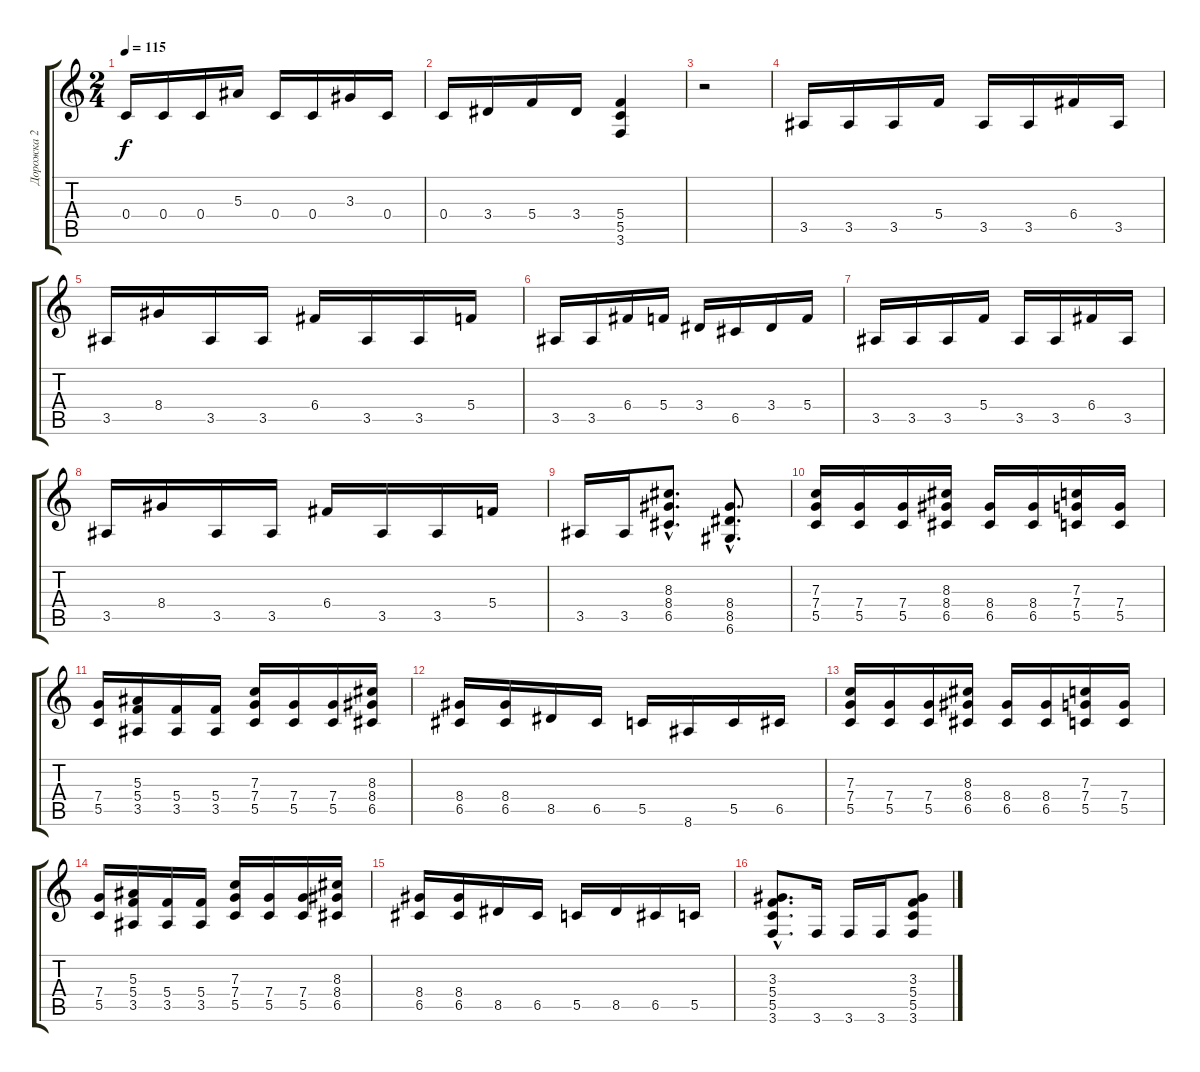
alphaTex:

\track ("Дорожка 2" "Дорожка 2") {instrument distortionguitar}
\staff {score tabs}
\tuning (D4 A3 F3 C3 G2 D2) {hide}
\ts (2 4)
\tempo 115
\clef g2
\ks c
0.4.16{dy f} 0.4.16 0.4.16 5.3.16 0.4.16 0.4.16 3.3.16 0.4.16 |
0.4.16 3.4.16 5.4.16 3.4.16 (5.4 5.5 3.6).4 |
r.2 |
3.5.16 3.5.16 3.5.16 5.4.16 3.5.16 3.5.16 6.4.16 3.5.16 |
3.5.16 8.4.16 3.5.16 3.5.16 6.4.16 3.5.16 3.5.16 5.4.16 |
3.5.16 3.5.16 6.4.16 5.4.16 3.4.16 6.5.16 3.4.16 5.4.16 |
3.5.16 3.5.16 3.5.16 5.4.16 3.5.16 3.5.16 6.4.16 3.5.16 |
3.5.16 8.4.16 3.5.16 3.5.16 6.4.16 3.5.16 3.5.16 5.4.16 |
3.5.16 3.5.16 (8.3{hac} 8.4{hac} 6.5{hac}).8{d} (8.4{hac} 8.5{hac} 6.6{hac}).8{d} |
(7.3 7.4 5.5).16 (7.4 5.5).16 (7.4 5.5).16 (8.3 8.4 6.5).16 (8.4 6.5).16 (8.4 6.5).16 (7.3 7.4 5.5).16 (7.4 5.5).16 |
(7.4 5.5).16 (5.3 5.4 3.5).16 (5.4 3.5).16 (5.4 3.5).16 (7.3 7.4 5.5).16 (7.4 5.5).16 (7.4 5.5).16 (8.3 8.4 6.5).16 |
(8.4 6.5).16 (8.4 6.5).16 8.5.16 6.5.16 5.5.16 8.6.16 5.5.16 6.5.16 |
(7.3 7.4 5.5).16 (7.4 5.5).16 (7.4 5.5).16 (8.3 8.4 6.5).16 (8.4 6.5).16 (8.4 6.5).16 (7.3 7.4 5.5).16 (7.4 5.5).16 |
(7.4 5.5).16 (5.3 5.4 3.5).16 (5.4 3.5).16 (5.4 3.5).16 (7.3 7.4 5.5).16 (7.4 5.5).16 (7.4 5.5).16 (8.3 8.4 6.5).16 |
(8.4 6.5).16 (8.4 6.5).16 8.5.16 6.5.16 5.5.16 8.5.16 6.5.16 5.5.16 |
(3.3{hac} 5.4{hac} 5.5{hac} 3.6{hac}).8{d} 3.6.16 3.6.16 3.6.16 (3.3 5.4 5.5 3.6).8
